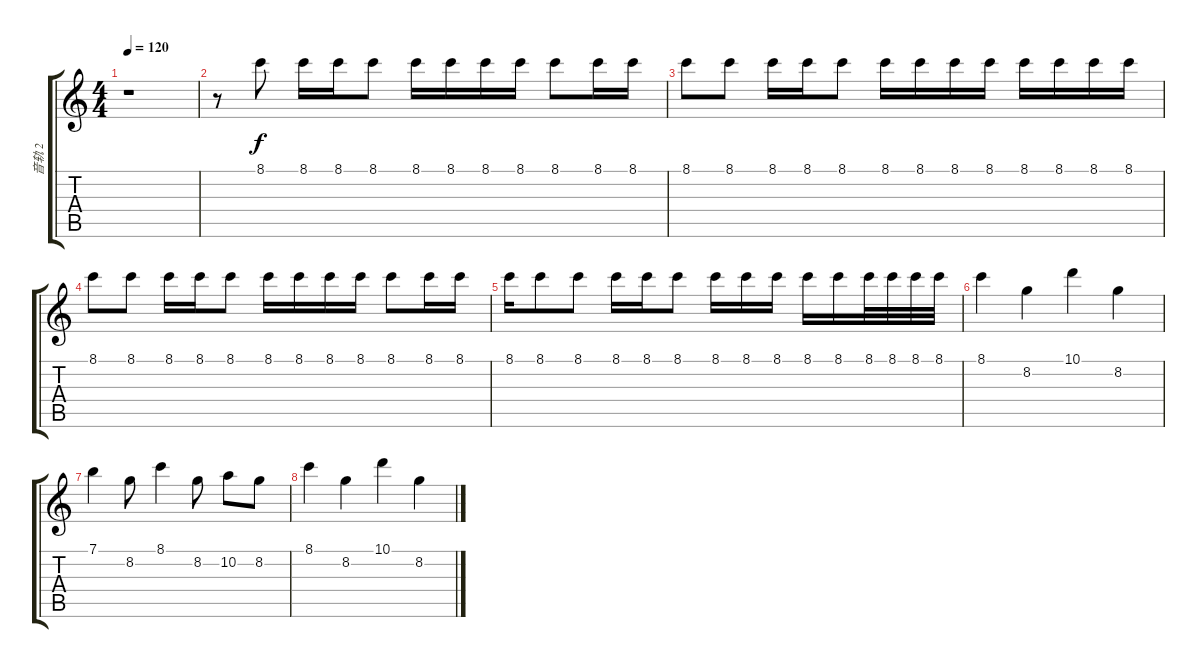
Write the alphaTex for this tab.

\track ("音轨 2" "音轨 2") {instrument overdrivenguitar}
\staff {score tabs}
\tuning (E4 B3 G3 D3 A2 E2) {hide}
\ts (4 4)
\tempo 120
\clef g2
\ks c
r.1{dy f} |
r.8 8.1.8 8.1.16 8.1.16 8.1.8 8.1.16 8.1.16 8.1.16 8.1.16 8.1.8 8.1.16 8.1.16 |
8.1.8 8.1.8 8.1.16 8.1.16 8.1.8 8.1.16 8.1.16 8.1.16 8.1.16 8.1.16 8.1.16 8.1.16 8.1.16 |
8.1.8 8.1.8 8.1.16 8.1.16 8.1.8 8.1.16 8.1.16 8.1.16 8.1.16 8.1.8 8.1.16 8.1.16 |
8.1.16 8.1.8 8.1.8 8.1.16 8.1.16 8.1.8 8.1.16 8.1.16 8.1.16 8.1.16 8.1.16 8.1.32 8.1.32 8.1.32 8.1.32 |
8.1.4 8.2.4 10.1.4 8.2.4 |
7.1.4 8.2.8 8.1.4 8.2.8 10.2.8 8.2.8 |
8.1.4 8.2.4 10.1.4 8.2.4
